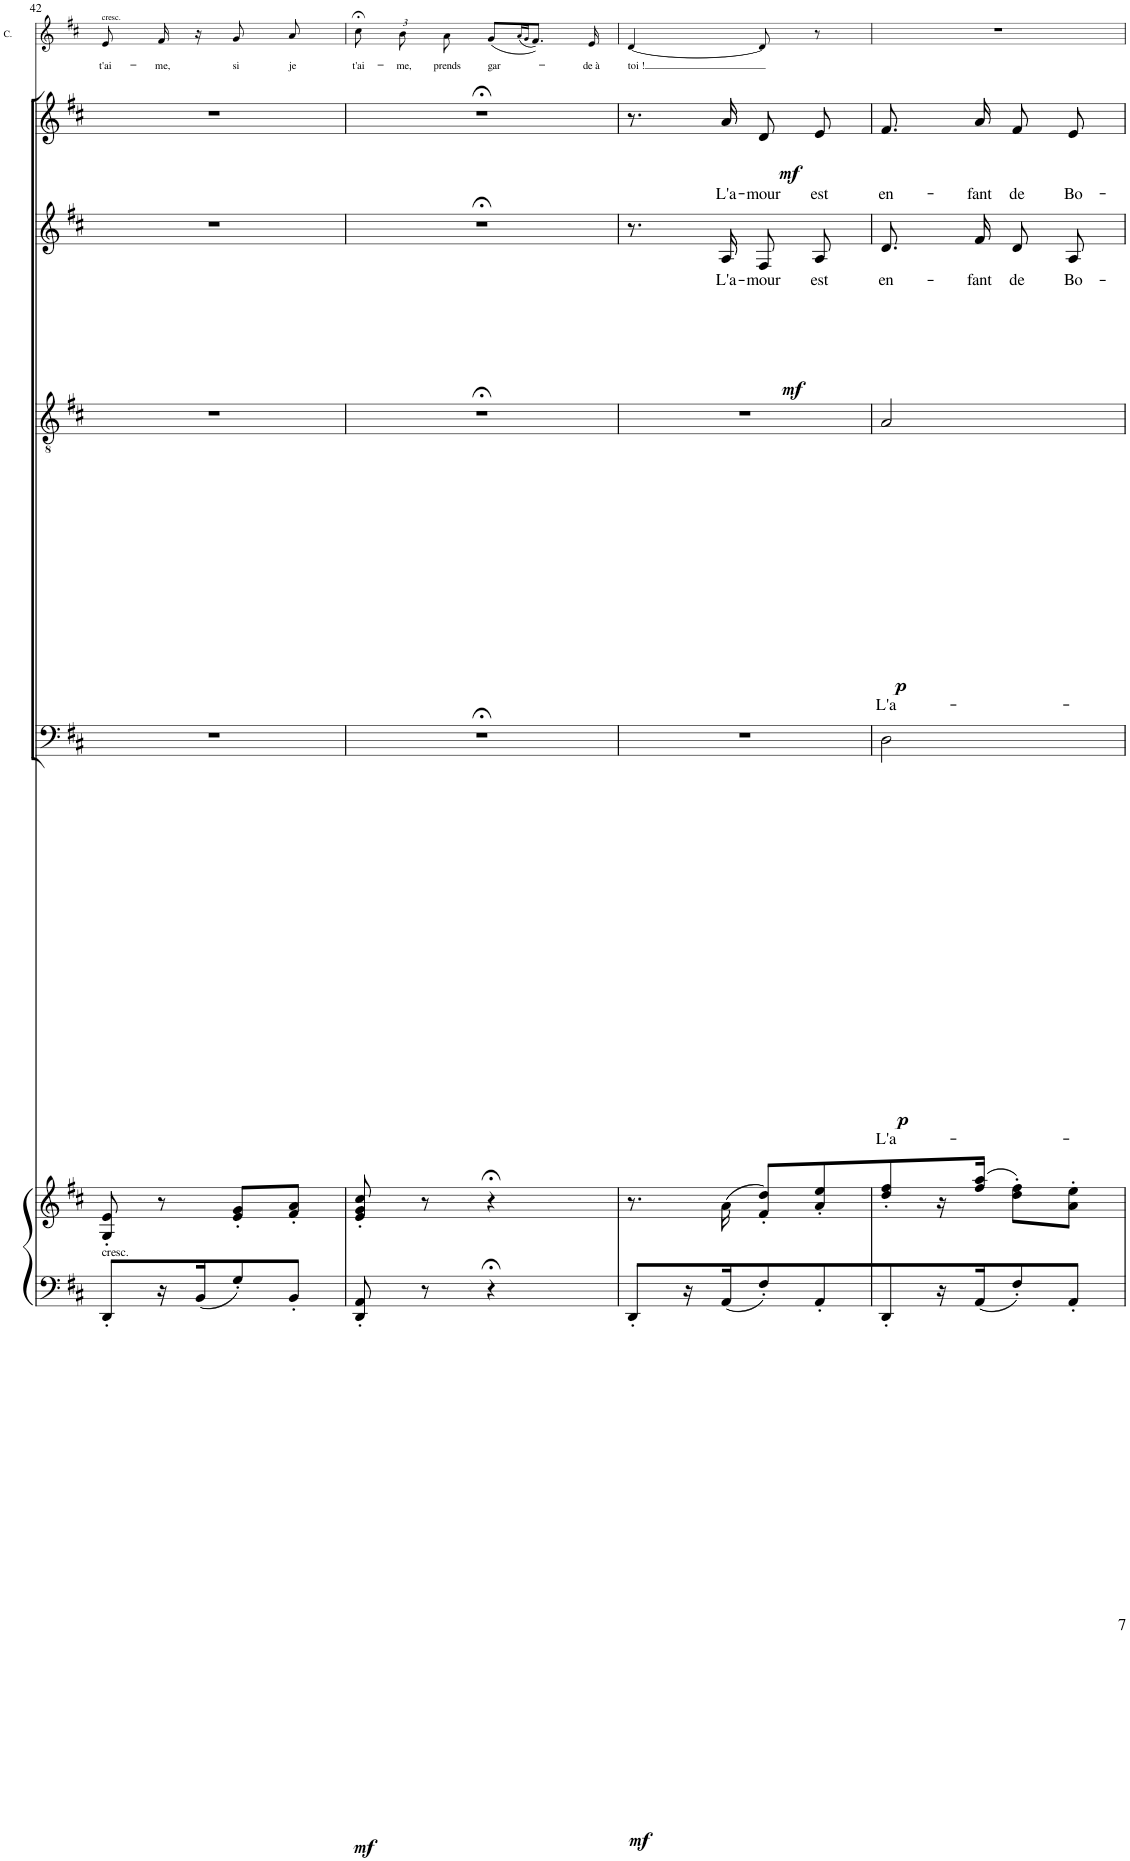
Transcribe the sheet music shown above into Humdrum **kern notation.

**kern	**kern	**dynam	**kern	**text	**dynam	**kern	**text	**dynam	**kern	**text	**dynam	**kern	**text	**dynam	**kern	**text
*part6	*part6	*part6	*part5	*part5	*part5	*part4	*part4	*part4	*part3	*part3	*part3	*part2	*part2	*part2	*part1	*part1
*staff7	*staff6	*staff6/7	*staff5	*staff5	*staff5	*staff4	*staff4	*staff4	*staff3	*staff3	*staff3	*staff2	*staff2	*staff2	*staff1	*staff1
*I"Piano	*	*	*I"BASSES Hommes  du peuple	*	*	*I"TENORS Jeunes gens	*	*	*I"ALTI Cigarières	*	*	*I"SOPRANI Cigarières	*	*	*I"CARMEN	*
*I'Pno	*	*	*	*	*	*	*	*	*	*	*	*	*	*	*I'C.	*
!!LO:PB:g=z
*clefF4	*clefG2	*	*clefF4	*	*	*clefGv2	*	*	*clefG2	*	*	*clefG2	*	*	*clefG2	*
*k[f#c#]	*k[f#c#]	*	*k[f#c#]	*	*	*k[f#c#]	*	*	*k[f#c#]	*	*	*k[f#c#]	*	*	*k[f#c#]	*
*M2/4	*M2/4	*	*M2/4	*	*	*M2/4	*	*	*M2/4	*	*	*M2/4	*	*	*M2/4	*
=42	=42	=42	=42	=42	=42	=42	=42	=42	=42	=42	=42	=42	=42	=42	=42	=42
!	!	!	!	!	!	!	!	!	!	!	!	!	!	!	!LO:TX:a:t=cresc.	!
!LO:TX:a:t=cresc.	!	!	!	!	!	!	!	!	!	!	!	!	!	!	!	!
!	!	!	!	!	!	!	!	!	!	!	!	!	!	!	!	!LO:LY:b
8DD'/L	8G/' 8e/'	.	2r	.	.	2r	.	.	2r	.	.	2r	.	.	8e/	t'ai-
!	!	!	!	!	!	!	!	!	!	!	!	!	!	!	!	!LO:LY:b
16r	8r	.	.	.	.	.	.	.	.	.	.	.	.	.	16f#/	-me,
16BB/J	.	.	.	.	.	.	.	.	.	.	.	.	.	.	16r	.
!	!	!	!	!	!	!	!	!	!	!	!	!	!	!	!	!LO:LY:b
8G'/	8e/' 8g/'L	.	.	.	.	.	.	.	.	.	.	.	.	.	8g/	si
!	!	!	!	!	!	!	!	!	!	!	!	!	!	!	!	!LO:LY:b
8BB'/J	8f#/' 8a/'J	.	.	.	.	.	.	.	.	.	.	.	.	.	8a/	je
=43	=43	=43	=43	=43	=43	=43	=43	=43	=43	=43	=43	=43	=43	=43	=43	=43
*	*	*	*	*	*	*	*	*	*	*	*	*	*	*	*Xbrackettup	*
!	!	!LO:DY:b=2	!	!	!	!	!	!	!	!	!	!	!	!	!	!LO:LY:b
8DD/' 8AA/'	8e/' 8g/' 8cc#/'	mf	2r;<	.	.	2r;<	.	.	2r;<	.	.	2r;<	.	.	12cc#;<\	t'ai-
!	!	!	!	!	!	!	!	!	!	!	!	!	!	!	!	!LO:LY:b
.	.	.	.	.	.	.	.	.	.	.	.	.	.	.	12b\	-me,
8r	8r	.	.	.	.	.	.	.	.	.	.	.	.	.	.	.
!	!	!	!	!	!	!	!	!	!	!	!	!	!	!	!	!LO:LY:b
.	.	.	.	.	.	.	.	.	.	.	.	.	.	.	12a\	prends
*	*	*	*	*	*	*	*	*	*	*	*	*	*	*	*Xtuplet	*
!	!	!	!	!	!	!	!	!	!	!	!	!	!	!	!	!LO:LY:b
4r;<	4r;<	.	.	.	.	.	.	.	.	.	.	.	.	.	(12g/L	-gar-
.	.	.	.	.	.	.	.	.	.	.	.	.	.	.	(16qa/LL	.
.	.	.	.	.	.	.	.	.	.	.	.	.	.	.	16qg/JJ	.
.	.	.	.	.	.	.	.	.	.	.	.	.	.	.	12.f#/J))	.
!	!	!	!	!	!	!	!	!	!	!	!	!	!	!	!	!LO:LY:b
.	.	.	.	.	.	.	.	.	.	.	.	.	.	.	24e/	-de à
=44	=44	=44	=44	=44	=44	=44	=44	=44	=44	=44	=44	=44	=44	=44	=44	=44
!	!	!LO:DY:b=2	!	!	!	!	!	!	!	!	!	!	!	!	!	!LO:LY:b
8DD'/L	8.r	mf	2r	.	.	2r	.	.	8.r	.	.	8.r	.	.	[4d/	toi !
16r	.	.	.	.	.	.	.	.	.	.	.	.	.	.	.	.
!	!	!	!	!	!	!	!	!	!	!LO:LY:b	!LO:DY:b	!	!LO:LY:b	!LO:DY:b	!	!
16AA/J	(16a\	.	.	.	.	.	.	.	16A/	L'a-	mf	16a/	L'a-	mf	.	.
!	!	!	!	!	!	!	!	!	!	!LO:LY:b	!	!	!LO:LY:b	!	!	!
8F#'/	8f#/' 8dd/'L)	.	.	.	.	.	.	.	8F#/L	-mour	.	8d/L	-mour	.	8d/]	.
!	!	!	!	!	!	!	!	!	!	!LO:LY:b	!	!	!LO:LY:b	!	!	!
8AA'/	8a/' 8ee/'	.	.	.	.	.	.	.	8A/J	est	.	8e/J	est	.	8r	.
=45	=45	=45	=45	=45	=45	=45	=45	=45	=45	=45	=45	=45	=45	=45	=45	=45
!	!	!	!	!LO:LY:b	!LO:DY:b	!	!LO:LY:b	!LO:DY:b	!	!LO:LY:b	!	!	!LO:LY:b	!	!	!
8DD'/	8dd/' 8ff#/'	.	2D\	L'a-	p	2A/	L'a-	p	8.d/L	en-	.	8.f#/L	en-	.	2r	.
16r	16r	.	.	.	.	.	.	.	.	.	.	.	.	.	.	.
!	!	!	!	!	!	!	!	!	!	!LO:LY:b	!	!	!LO:LY:b	!	!	!
16AA/J	(16ff#/ 16aa/JJ	.	.	.	.	.	.	.	16f#/Jk	-fant	.	16a/Jk	-fant	.	.	.
!	!	!	!	!	!	!	!	!	!	!LO:LY:b	!	!	!LO:LY:b	!	!	!
8F#'/	8dd\' 8ff#\'L)	.	.	.	.	.	.	.	8d/L	de	.	8f#/L	de	.	.	.
!	!	!	!	!	!	!	!	!	!	!LO:LY:b	!	!	!LO:LY:b	!	!	!
8AA'/J	8a\' 8ee\'J	.	.	.	.	.	.	.	8A/J	Bo-	.	8e/J	Bo-	.	.	.
=	=	=	=	=	=	=	=	=	=	=	=	=	=	=	=	=
*-	*-	*-	*-	*-	*-	*-	*-	*-	*-	*-	*-	*-	*-	*-	*-	*-
